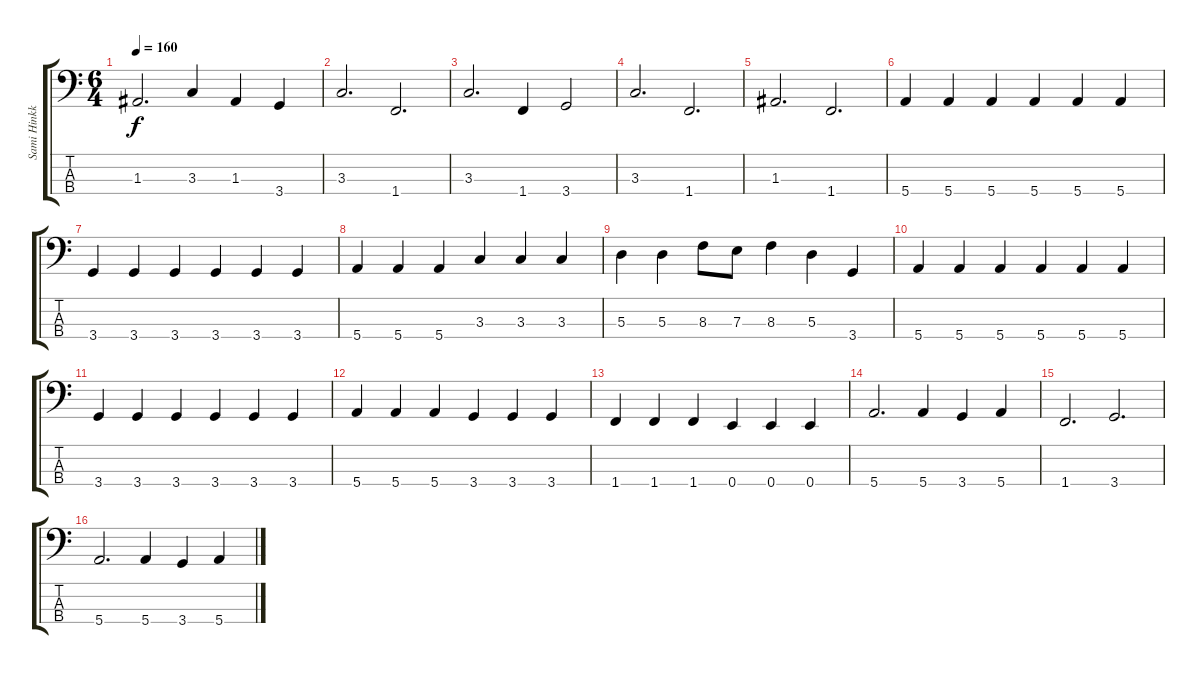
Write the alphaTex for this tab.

\track ("Sami Hinkka" "Sami Hinkk") {instrument electricbassfinger}
\staff {score tabs}
\tuning (G2 D2 A1 E1) {hide}
\ts (6 4)
\tempo 160
\clef f4
\ks c
1.3.2{d dy f} 3.3.4 1.3.4 3.4.4 |
3.3.2{d} 1.4.2{d} |
3.3.2{d} 1.4.4 3.4.2 |
3.3.2{d} 1.4.2{d} |
1.3.2{d} 1.4.2{d} |
5.4.4 5.4.4 5.4.4 5.4.4 5.4.4 5.4.4 |
3.4.4 3.4.4 3.4.4 3.4.4 3.4.4 3.4.4 |
5.4.4 5.4.4 5.4.4 3.3.4 3.3.4 3.3.4 |
5.3.4 5.3.4 8.3.8 7.3.8 8.3.4 5.3.4 3.4.4 |
5.4.4 5.4.4 5.4.4 5.4.4 5.4.4 5.4.4 |
3.4.4 3.4.4 3.4.4 3.4.4 3.4.4 3.4.4 |
5.4.4 5.4.4 5.4.4 3.4.4 3.4.4 3.4.4 |
1.4.4 1.4.4 1.4.4 0.4.4 0.4.4 0.4.4 |
5.4.2{d} 5.4.4 3.4.4 5.4.4 |
1.4.2{d} 3.4.2{d} |
5.4.2{d} 5.4.4 3.4.4 5.4.4
